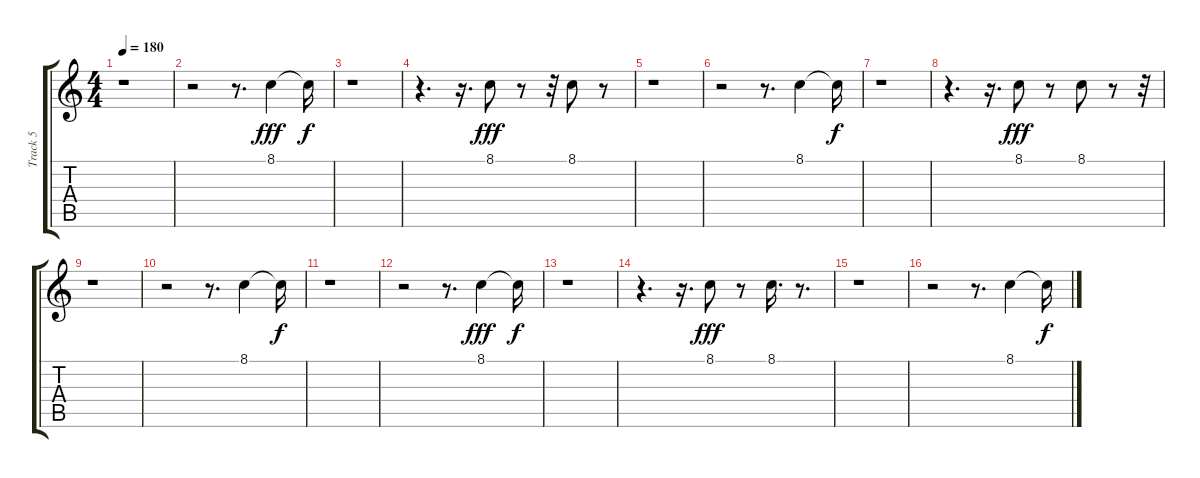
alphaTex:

\track ("Track 5" "Track 5") {instrument reversecymbal}
\staff {score tabs}
\tuning (E4 B3 G3 D3 A2 E2) {hide}
\ts (4 4)
\tempo 180
\clef g2
\ks c
r.1{dy fff} |
r.2 r.8{d} 8.1.4 8.1{t}.16{dy f} |
r.1 |
r.4{d} r.16{d} 8.1.8{dy fff} r.8 r.32 8.1.8 r.8 |
r.1 |
r.2 r.8{d} 8.1.4 8.1{t}.16{dy f} |
r.1 |
r.4{d} r.16{d} 8.1.8{dy fff} r.8 8.1.8 r.8 r.32 |
r.1 |
r.2 r.8{d} 8.1.4 8.1{t}.16{dy f} |
r.1 |
r.2 r.8{d} 8.1.4{dy fff} 8.1{t}.16{dy f} |
r.1 |
r.4{d} r.16{d} 8.1.8{dy fff} r.8 8.1.16{d} r.8{d} |
r.1 |
r.2 r.8{d} 8.1.4 8.1{t}.16{dy f}
